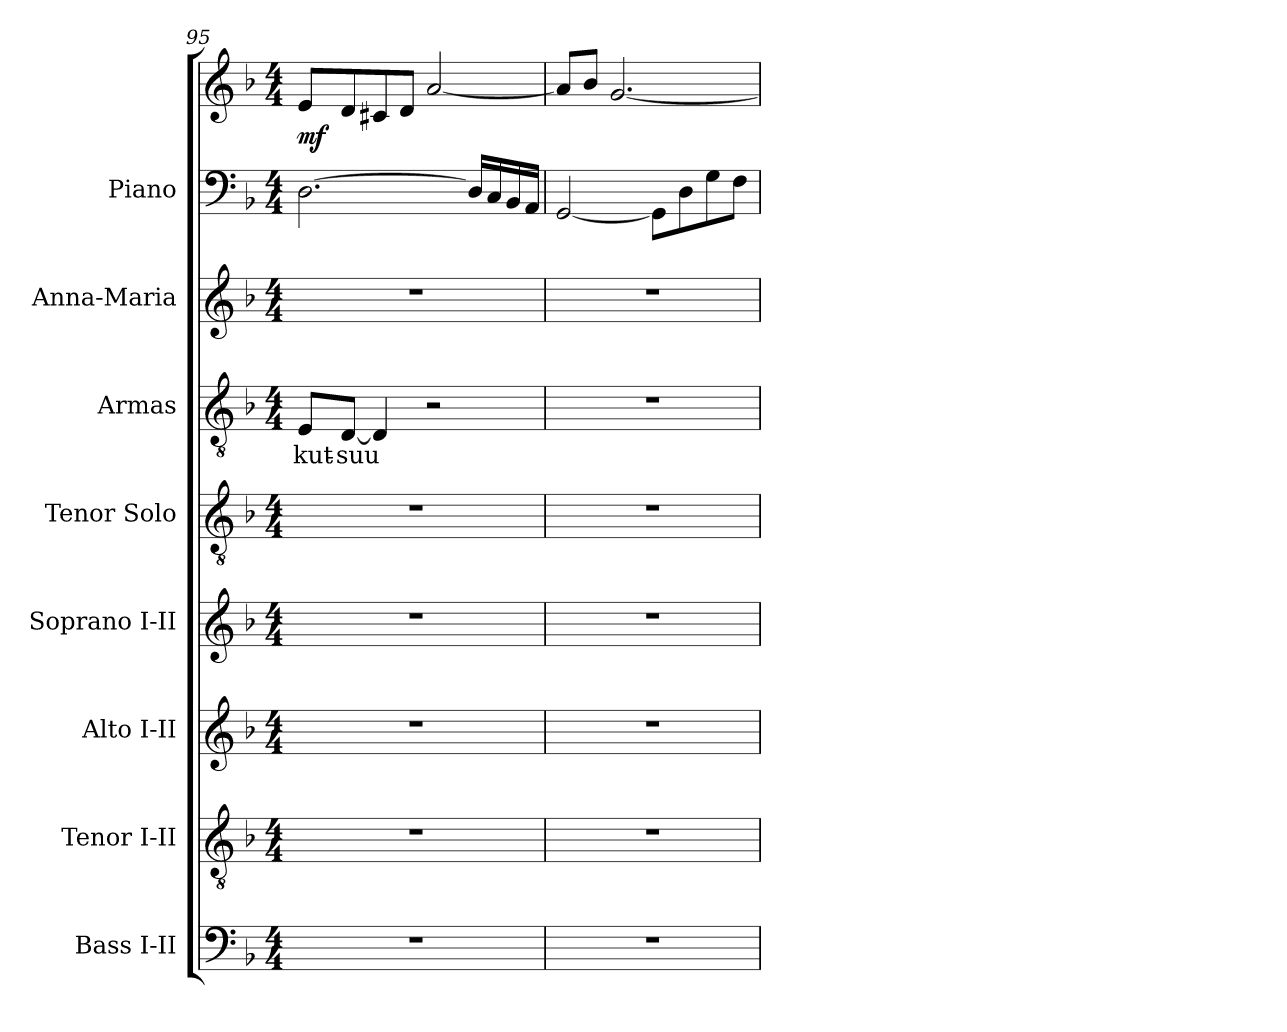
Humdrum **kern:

**kern	**kern	**kern	**kern	**kern	**kern	**text	**kern	**kern	**kern	**dynam
*part8	*part7	*part6	*part5	*part4	*part3	*part3	*part2	*part1	*part1	*part1
*staff9	*staff8	*staff7	*staff6	*staff5	*staff4	*staff4	*staff3	*staff2	*staff1	*staff1/2
*I"Bass I-II	*I"Tenor I-II	*I"Alto I-II	*I"Soprano I-II	*I"Tenor Solo	*I"Armas	*	*I"Anna-Maria	*I"Piano	*	*
*I'B.	*I'T.	*I'A.	*I'S.	*I'T. Solo	*I'Armas	*	*I'A-M	*I'Pno.	*	*
!!LO:LB:g=z
*clefF4	*clefGv2	*clefG2	*clefG2	*clefGv2	*clefGv2	*	*clefG2	*clefF4	*clefG2	*
*	*ITrd7c12	*	*	*ITrd7c12	*ITrd7c12	*	*	*	*	*
*k[b-]	*k[b-]	*k[b-]	*k[b-]	*k[b-]	*k[b-]	*	*k[b-]	*k[b-]	*k[b-]	*
*F:	*F:	*F:	*F:	*F:	*F:	*	*F:	*F:	*F:	*
*M4/4	*M4/4	*M4/4	*M4/4	*M4/4	*M4/4	*	*M4/4	*M4/4	*M4/4	*
*MM74	*MM74	*MM74	*MM74	*MM74	*MM74	*	*MM74	*MM74	*MM74	*
=95	=95	=95	=95	=95	=95	=95	=95	=95	=95	=95
!	!	!	!	!	!	!LO:LY:b:color=#000000	!	!	!	!
1r	1r	1r	1r	1r	8EEi/L	kut-	1r	[>2.Di\	8ei/L	mf
!	!	!	!	!	!	!LO:LY:b:color=#000000	!	!	!	!
.	.	.	.	.	[<8DDi/J	-suu	.	.	8di/	.
.	.	.	.	.	4DDi/]	.	.	.	8c#Xi/	.
.	.	.	.	.	.	.	.	.	8di/J	.
.	.	.	.	.	2r	.	.	.	[<2ai/	.
.	.	.	.	.	.	.	.	16Di/LL]	.	.
.	.	.	.	.	.	.	.	16Ci/	.	.
.	.	.	.	.	.	.	.	16BB-i/	.	.
.	.	.	.	.	.	.	.	16AAi/JJ	.	.
=96	=96	=96	=96	=96	=96	=96	=96	=96	=96	=96
1r	1r	1r	1r	1r	1r	.	1r	[<2GGi/	8ai/L]	.
.	.	.	.	.	.	.	.	.	8b-i/J	.
.	.	.	.	.	.	.	.	.	[<2.gi/	.
.	.	.	.	.	.	.	.	8GGi\L]	.	.
.	.	.	.	.	.	.	.	8Di\	.	.
.	.	.	.	.	.	.	.	8Gi\	.	.
.	.	.	.	.	.	.	.	8Fi\J	.	.
=	=	=	=	=	=	=	=	=	=	=
*-	*-	*-	*-	*-	*-	*-	*-	*-	*-	*-
